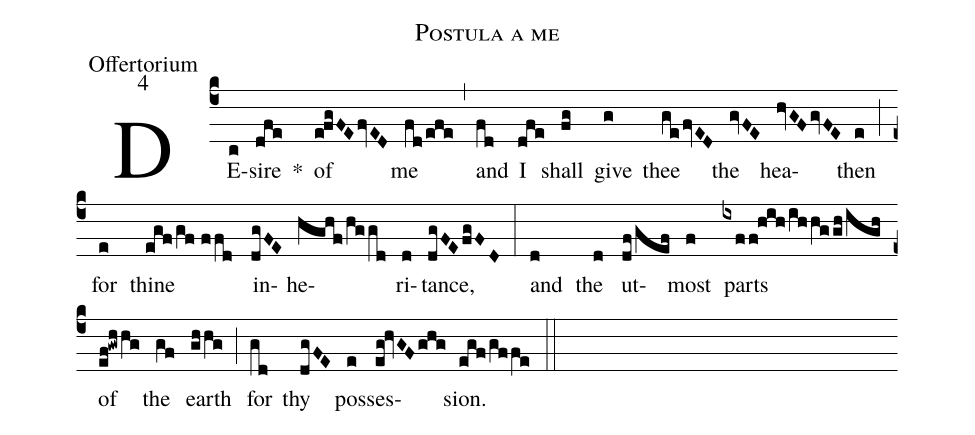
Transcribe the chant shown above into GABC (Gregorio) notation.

name:Postula a me;
office-part:Offertorium;
mode:4;
%%
(c4) DE(c)sire(dfe) *() of(e!fgFE/fvED) me(fd/efe) (,) and(fd) I(dfe) shall(fg) give(g) thee(ge/fvED) the(gvFE) hea(hvGF/gvFE)then(e) (;) for(e) thine(egf/gf//ffd) in(dgFE)he(hghf/hggd)ri(d)tance,(dgFE/fgFD) (:) and(d) the(d) ut(df/gef)most(f) parts(ixff!hih/ihhggh/igh) of(ef!gwhhg) the(gf) earth(ghhg) (;) for(gd) thy(dgFE) pos(e)ses(eg!hvGF/ghg)sion.(egf/gffe) (::)
